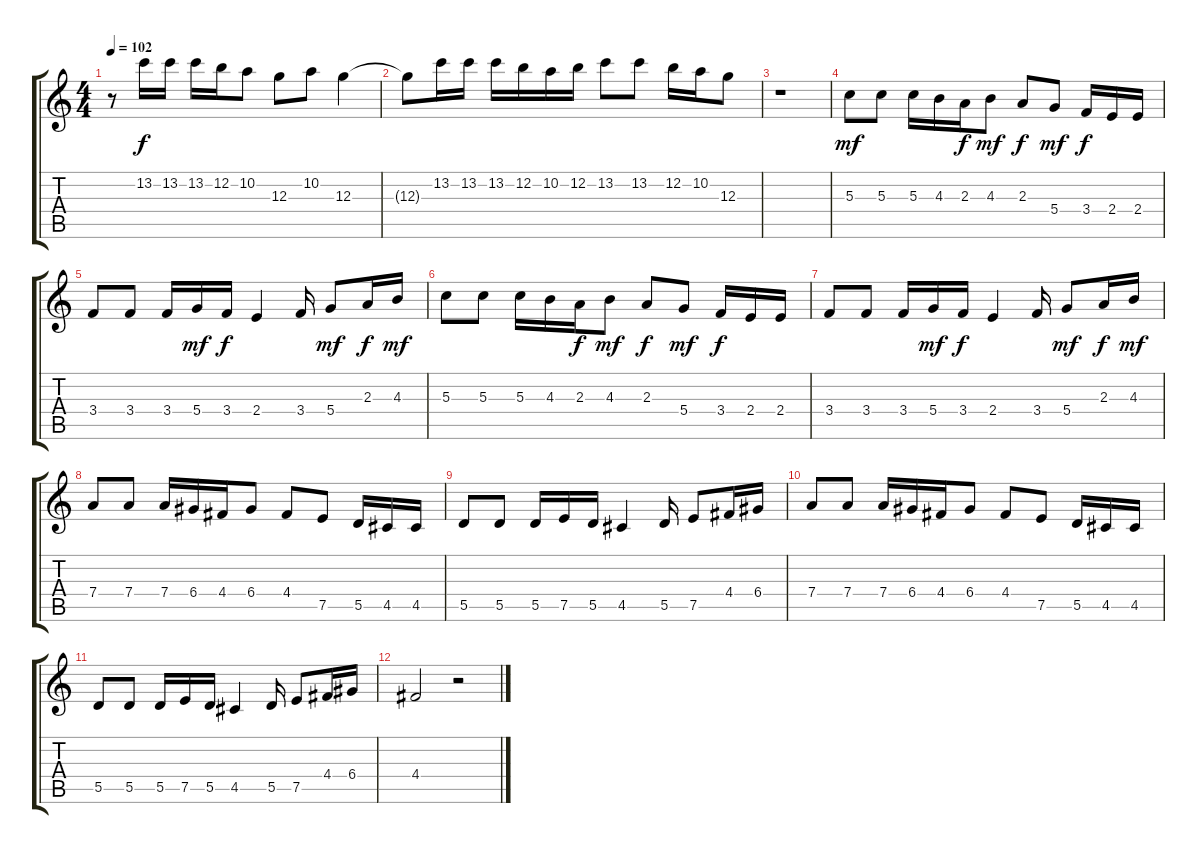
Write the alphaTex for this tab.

\track "" {instrument overdrivenguitar}
\staff {score tabs}
\tuning (E4 B3 G3 D3 A2 E2) {hide}
\ts (4 4)
\tempo 102
\clef g2
\ks c
r.8{dy f} 13.2.16 13.2.16 13.2.16 12.2.16 10.2.8 12.3.8 10.2.8 12.3.4 |
12.3{t}.8 13.2.16 13.2.16 13.2.16 12.2.16 10.2.16 12.2.16 13.2.8 13.2.8 12.2.16 10.2.16 12.3.8 |
r.1 |
5.3.8{dy mf} 5.3.8 5.3.16 4.3.16 2.3.16{dy f} 4.3.8{dy mf} 2.3.8{dy f} 5.4.8{dy mf} 3.4.16{dy f} 2.4.16 2.4.16 |
3.4.8 3.4.8 3.4.16 5.4.16{dy mf} 3.4.16{dy f} 2.4.4 3.4.16 5.4.8{dy mf} 2.3.16{dy f} 4.3.16{dy mf} |
5.3.8 5.3.8 5.3.16 4.3.16 2.3.16{dy f} 4.3.8{dy mf} 2.3.8{dy f} 5.4.8{dy mf} 3.4.16{dy f} 2.4.16 2.4.16 |
3.4.8 3.4.8 3.4.16 5.4.16{dy mf} 3.4.16{dy f} 2.4.4 3.4.16 5.4.8{dy mf} 2.3.16{dy f} 4.3.16{dy mf} |
7.4.8 7.4.8 7.4.16 6.4.16 4.4.16 6.4.8 4.4.8 7.5.8 5.5.16 4.5.16 4.5.16 |
5.5.8 5.5.8 5.5.16 7.5.16 5.5.16 4.5.4 5.5.16 7.5.8 4.4.16 6.4.16 |
7.4.8 7.4.8 7.4.16 6.4.16 4.4.16 6.4.8 4.4.8 7.5.8 5.5.16 4.5.16 4.5.16 |
5.5.8 5.5.8 5.5.16 7.5.16 5.5.16 4.5.4 5.5.16 7.5.8 4.4.16 6.4.16 |
4.4.2 r.2
